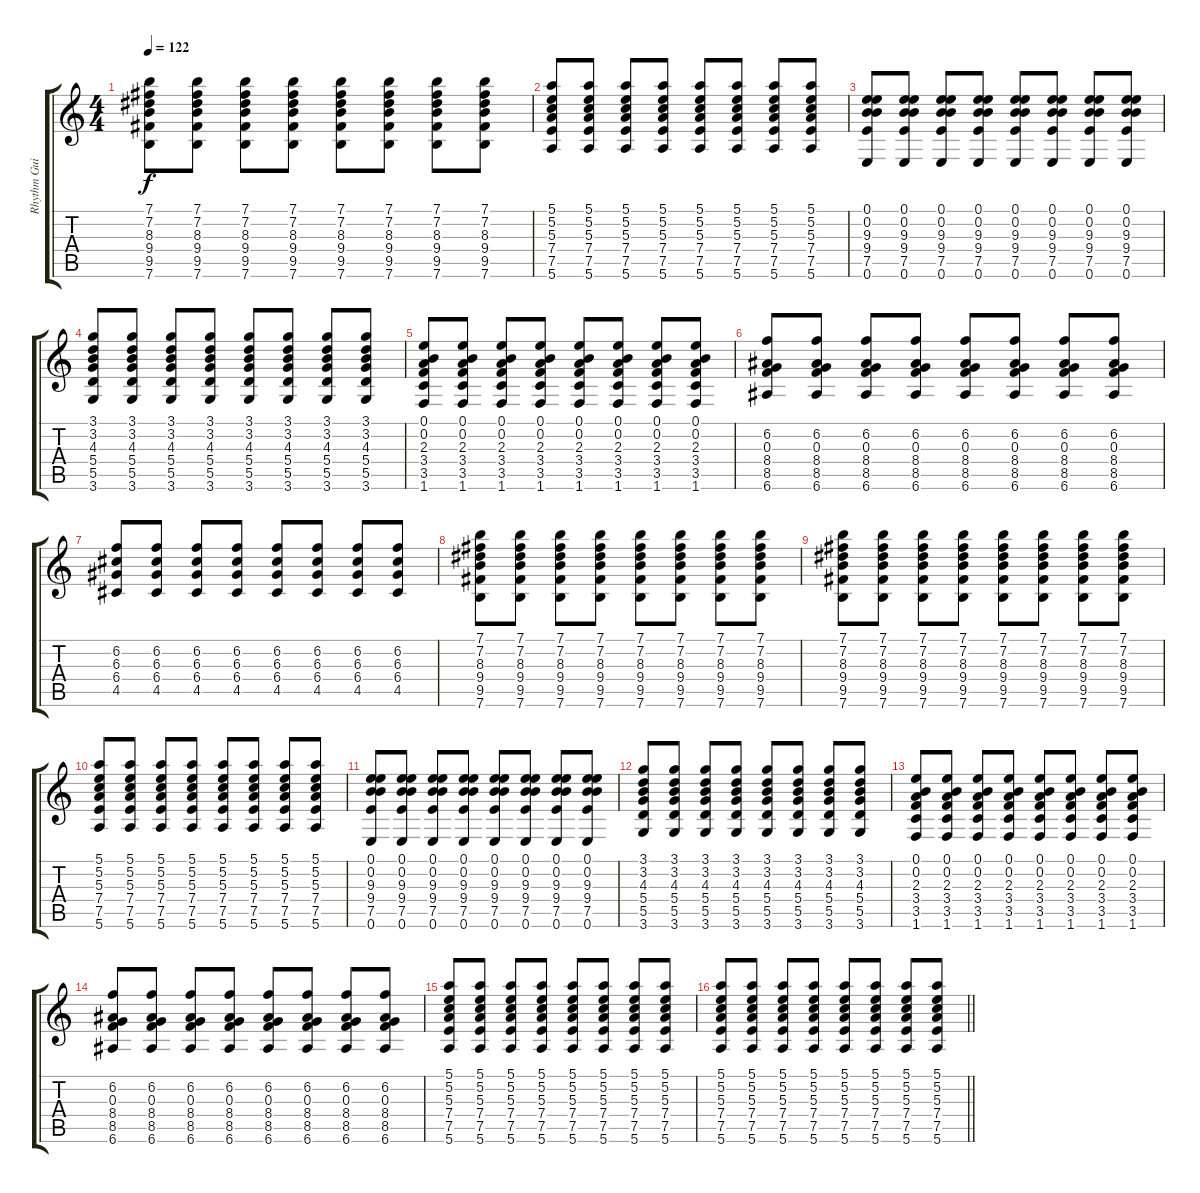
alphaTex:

\track ("Rhythm Guitar" "Rhythm Gui") {instrument acousticguitarsteel}
\staff {score tabs}
\tuning (E4 B3 G3 D3 A2 E2) {hide}
\ts (4 4)
\tempo 122
\clef g2
\ks c
(7.1 7.2 8.3 9.4 9.5 7.6).8{dy f} (7.1 7.2 8.3 9.4 9.5 7.6).8 (7.1 7.2 8.3 9.4 9.5 7.6).8 (7.1 7.2 8.3 9.4 9.5 7.6).8 (7.1 7.2 8.3 9.4 9.5 7.6).8 (7.1 7.2 8.3 9.4 9.5 7.6).8 (7.1 7.2 8.3 9.4 9.5 7.6).8 (7.1 7.2 8.3 9.4 9.5 7.6).8 |
(5.1 5.2 5.3 7.4 7.5 5.6).8 (5.1 5.2 5.3 7.4 7.5 5.6).8 (5.1 5.2 5.3 7.4 7.5 5.6).8 (5.1 5.2 5.3 7.4 7.5 5.6).8 (5.1 5.2 5.3 7.4 7.5 5.6).8 (5.1 5.2 5.3 7.4 7.5 5.6).8 (5.1 5.2 5.3 7.4 7.5 5.6).8 (5.1 5.2 5.3 7.4 7.5 5.6).8 |
(0.1 0.2 9.3 9.4 7.5 0.6).8 (0.1 0.2 9.3 9.4 7.5 0.6).8 (0.1 0.2 9.3 9.4 7.5 0.6).8 (0.1 0.2 9.3 9.4 7.5 0.6).8 (0.1 0.2 9.3 9.4 7.5 0.6).8 (0.1 0.2 9.3 9.4 7.5 0.6).8 (0.1 0.2 9.3 9.4 7.5 0.6).8 (0.1 0.2 9.3 9.4 7.5 0.6).8 |
(3.1 3.2 4.3 5.4 5.5 3.6).8 (3.1 3.2 4.3 5.4 5.5 3.6).8 (3.1 3.2 4.3 5.4 5.5 3.6).8 (3.1 3.2 4.3 5.4 5.5 3.6).8 (3.1 3.2 4.3 5.4 5.5 3.6).8 (3.1 3.2 4.3 5.4 5.5 3.6).8 (3.1 3.2 4.3 5.4 5.5 3.6).8 (3.1 3.2 4.3 5.4 5.5 3.6).8 |
(0.1 0.2 2.3 3.4 3.5 1.6).8 (0.1 0.2 2.3 3.4 3.5 1.6).8 (0.1 0.2 2.3 3.4 3.5 1.6).8 (0.1 0.2 2.3 3.4 3.5 1.6).8 (0.1 0.2 2.3 3.4 3.5 1.6).8 (0.1 0.2 2.3 3.4 3.5 1.6).8 (0.1 0.2 2.3 3.4 3.5 1.6).8 (0.1 0.2 2.3 3.4 3.5 1.6).8 |
(6.2 0.3 8.4 8.5 6.6).8 (6.2 0.3 8.4 8.5 6.6).8 (6.2 0.3 8.4 8.5 6.6).8 (6.2 0.3 8.4 8.5 6.6).8 (6.2 0.3 8.4 8.5 6.6).8 (6.2 0.3 8.4 8.5 6.6).8 (6.2 0.3 8.4 8.5 6.6).8 (6.2 0.3 8.4 8.5 6.6).8 |
(6.2 6.3 6.4 4.5).8 (6.2 6.3 6.4 4.5).8 (6.2 6.3 6.4 4.5).8 (6.2 6.3 6.4 4.5).8 (6.2 6.3 6.4 4.5).8 (6.2 6.3 6.4 4.5).8 (6.2 6.3 6.4 4.5).8 (6.2 6.3 6.4 4.5).8 |
(7.1 7.2 8.3 9.4 9.5 7.6).8 (7.1 7.2 8.3 9.4 9.5 7.6).8 (7.1 7.2 8.3 9.4 9.5 7.6).8 (7.1 7.2 8.3 9.4 9.5 7.6).8 (7.1 7.2 8.3 9.4 9.5 7.6).8 (7.1 7.2 8.3 9.4 9.5 7.6).8 (7.1 7.2 8.3 9.4 9.5 7.6).8 (7.1 7.2 8.3 9.4 9.5 7.6).8 |
(7.1 7.2 8.3 9.4 9.5 7.6).8 (7.1 7.2 8.3 9.4 9.5 7.6).8 (7.1 7.2 8.3 9.4 9.5 7.6).8 (7.1 7.2 8.3 9.4 9.5 7.6).8 (7.1 7.2 8.3 9.4 9.5 7.6).8 (7.1 7.2 8.3 9.4 9.5 7.6).8 (7.1 7.2 8.3 9.4 9.5 7.6).8 (7.1 7.2 8.3 9.4 9.5 7.6).8 |
(5.1 5.2 5.3 7.4 7.5 5.6).8 (5.1 5.2 5.3 7.4 7.5 5.6).8 (5.1 5.2 5.3 7.4 7.5 5.6).8 (5.1 5.2 5.3 7.4 7.5 5.6).8 (5.1 5.2 5.3 7.4 7.5 5.6).8 (5.1 5.2 5.3 7.4 7.5 5.6).8 (5.1 5.2 5.3 7.4 7.5 5.6).8 (5.1 5.2 5.3 7.4 7.5 5.6).8 |
(0.1 0.2 9.3 9.4 7.5 0.6).8 (0.1 0.2 9.3 9.4 7.5 0.6).8 (0.1 0.2 9.3 9.4 7.5 0.6).8 (0.1 0.2 9.3 9.4 7.5 0.6).8 (0.1 0.2 9.3 9.4 7.5 0.6).8 (0.1 0.2 9.3 9.4 7.5 0.6).8 (0.1 0.2 9.3 9.4 7.5 0.6).8 (0.1 0.2 9.3 9.4 7.5 0.6).8 |
(3.1 3.2 4.3 5.4 5.5 3.6).8 (3.1 3.2 4.3 5.4 5.5 3.6).8 (3.1 3.2 4.3 5.4 5.5 3.6).8 (3.1 3.2 4.3 5.4 5.5 3.6).8 (3.1 3.2 4.3 5.4 5.5 3.6).8 (3.1 3.2 4.3 5.4 5.5 3.6).8 (3.1 3.2 4.3 5.4 5.5 3.6).8 (3.1 3.2 4.3 5.4 5.5 3.6).8 |
(0.1 0.2 2.3 3.4 3.5 1.6).8 (0.1 0.2 2.3 3.4 3.5 1.6).8 (0.1 0.2 2.3 3.4 3.5 1.6).8 (0.1 0.2 2.3 3.4 3.5 1.6).8 (0.1 0.2 2.3 3.4 3.5 1.6).8 (0.1 0.2 2.3 3.4 3.5 1.6).8 (0.1 0.2 2.3 3.4 3.5 1.6).8 (0.1 0.2 2.3 3.4 3.5 1.6).8 |
(6.2 0.3 8.4 8.5 6.6).8 (6.2 0.3 8.4 8.5 6.6).8 (6.2 0.3 8.4 8.5 6.6).8 (6.2 0.3 8.4 8.5 6.6).8 (6.2 0.3 8.4 8.5 6.6).8 (6.2 0.3 8.4 8.5 6.6).8 (6.2 0.3 8.4 8.5 6.6).8 (6.2 0.3 8.4 8.5 6.6).8 |
(5.1 5.2 5.3 7.4 7.5 5.6).8 (5.1 5.2 5.3 7.4 7.5 5.6).8 (5.1 5.2 5.3 7.4 7.5 5.6).8 (5.1 5.2 5.3 7.4 7.5 5.6).8 (5.1 5.2 5.3 7.4 7.5 5.6).8 (5.1 5.2 5.3 7.4 7.5 5.6).8 (5.1 5.2 5.3 7.4 7.5 5.6).8 (5.1 5.2 5.3 7.4 7.5 5.6).8 |
\barLineRight lightlight
(5.1 5.2 5.3 7.4 7.5 5.6).8 (5.1 5.2 5.3 7.4 7.5 5.6).8 (5.1 5.2 5.3 7.4 7.5 5.6).8 (5.1 5.2 5.3 7.4 7.5 5.6).8 (5.1 5.2 5.3 7.4 7.5 5.6).8 (5.1 5.2 5.3 7.4 7.5 5.6).8 (5.1 5.2 5.3 7.4 7.5 5.6).8 (5.1 5.2 5.3 7.4 7.5 5.6).8
